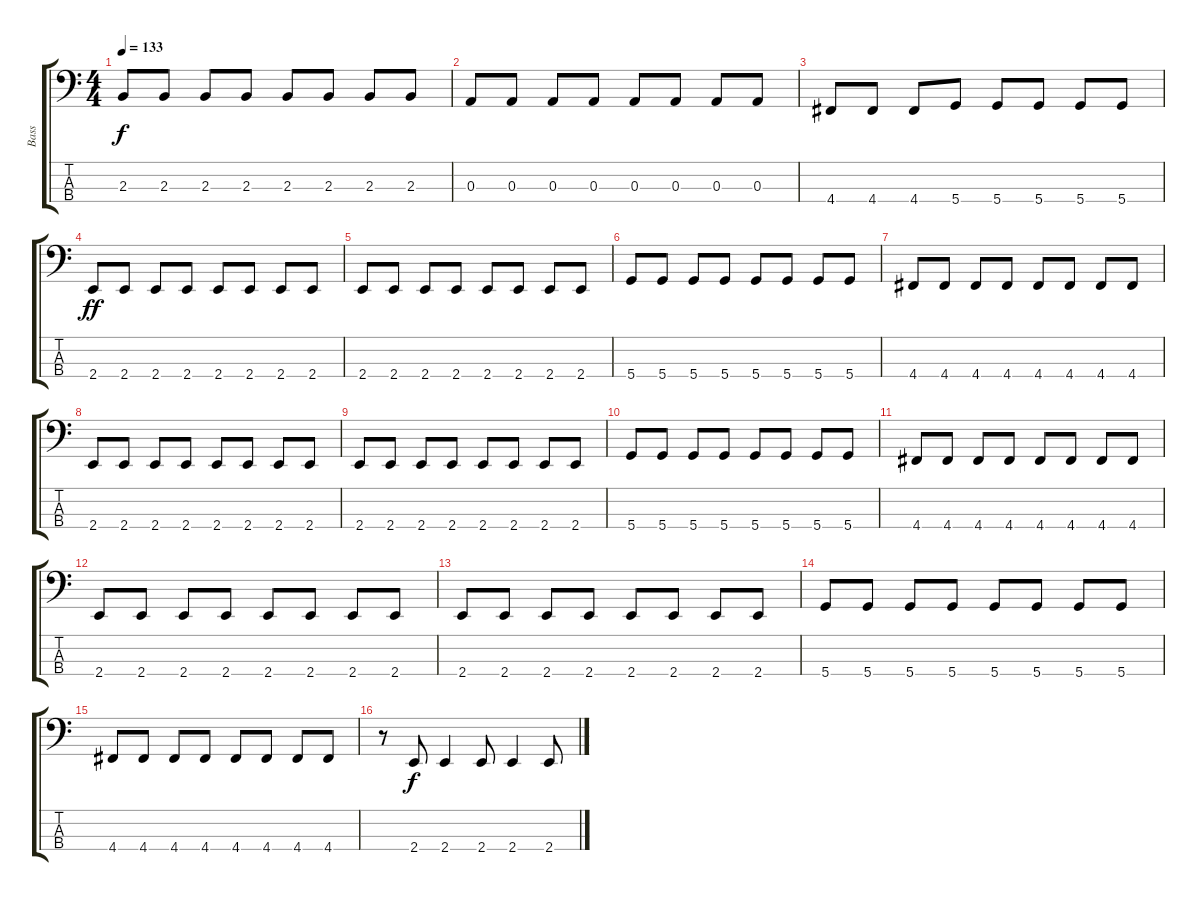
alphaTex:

\track ("Bass" "Bass") {instrument electricbassfinger}
\staff {score tabs}
\tuning (G2 D2 A1 D1) {hide}
\ts (4 4)
\tempo 133
\clef f4
\ks c
2.3.8{dy f} 2.3.8 2.3.8 2.3.8 2.3.8 2.3.8 2.3.8 2.3.8 |
0.3.8 0.3.8 0.3.8 0.3.8 0.3.8 0.3.8 0.3.8 0.3.8 |
4.4.8 4.4.8 4.4.8 5.4.8 5.4.8 5.4.8 5.4.8 5.4.8 |
2.4.8{dy ff} 2.4.8 2.4.8 2.4.8 2.4.8 2.4.8 2.4.8 2.4.8 |
2.4.8 2.4.8 2.4.8 2.4.8 2.4.8 2.4.8 2.4.8 2.4.8 |
5.4.8 5.4.8 5.4.8 5.4.8 5.4.8 5.4.8 5.4.8 5.4.8 |
4.4.8 4.4.8 4.4.8 4.4.8 4.4.8 4.4.8 4.4.8 4.4.8 |
2.4.8 2.4.8 2.4.8 2.4.8 2.4.8 2.4.8 2.4.8 2.4.8 |
2.4.8 2.4.8 2.4.8 2.4.8 2.4.8 2.4.8 2.4.8 2.4.8 |
5.4.8 5.4.8 5.4.8 5.4.8 5.4.8 5.4.8 5.4.8 5.4.8 |
4.4.8 4.4.8 4.4.8 4.4.8 4.4.8 4.4.8 4.4.8 4.4.8 |
2.4.8 2.4.8 2.4.8 2.4.8 2.4.8 2.4.8 2.4.8 2.4.8 |
2.4.8 2.4.8 2.4.8 2.4.8 2.4.8 2.4.8 2.4.8 2.4.8 |
5.4.8 5.4.8 5.4.8 5.4.8 5.4.8 5.4.8 5.4.8 5.4.8 |
4.4.8 4.4.8 4.4.8 4.4.8 4.4.8 4.4.8 4.4.8 4.4.8 |
r.8 2.4.8{dy f} 2.4.4 2.4.8 2.4.4 2.4.8
